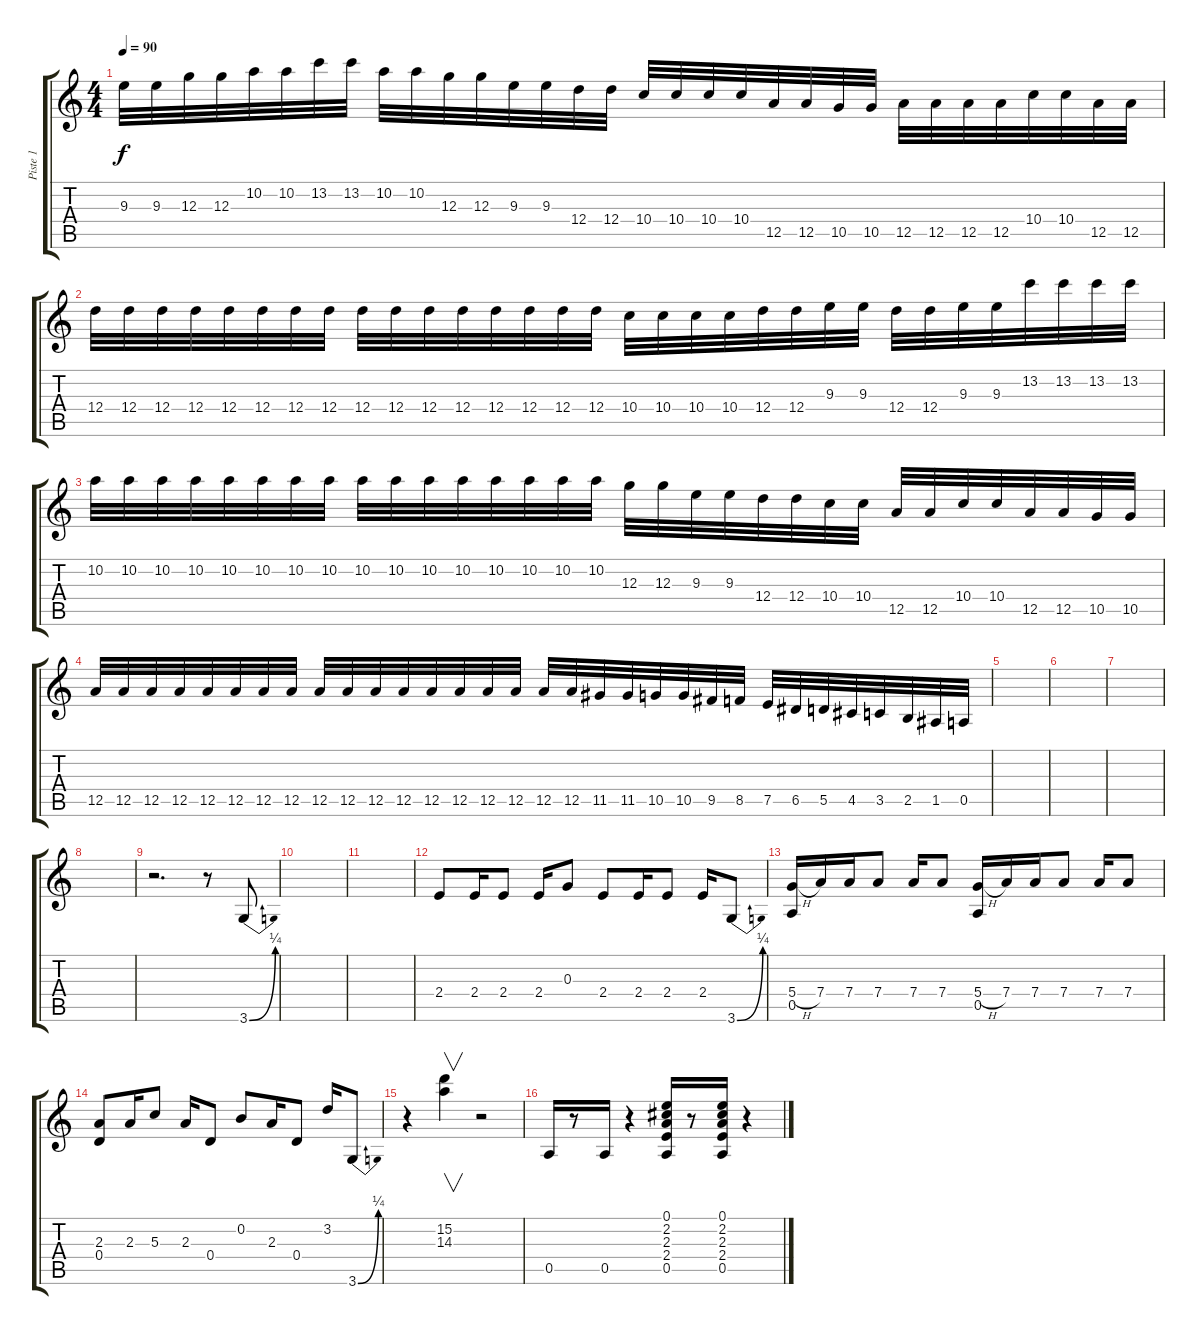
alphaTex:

\track ("Piste 1" "Piste 1") {instrument electricguitarclean}
\staff {score tabs}
\tuning (E4 B3 G3 D3 A2 E2) {hide}
\ts (4 4)
\tempo 90
\clef g2
\ks c
9.3.32{dy f} 9.3.32 12.3.32 12.3.32 10.2.32 10.2.32 13.2.32 13.2.32 10.2.32 10.2.32 12.3.32 12.3.32 9.3.32 9.3.32 12.4.32 12.4.32 10.4.32 10.4.32 10.4.32 10.4.32 12.5.32 12.5.32 10.5.32 10.5.32 12.5.32 12.5.32 12.5.32 12.5.32 10.4.32 10.4.32 12.5.32 12.5.32 |
12.4.32 12.4.32 12.4.32 12.4.32 12.4.32 12.4.32 12.4.32 12.4.32 12.4.32 12.4.32 12.4.32 12.4.32 12.4.32 12.4.32 12.4.32 12.4.32 10.4.32 10.4.32 10.4.32 10.4.32 12.4.32 12.4.32 9.3.32 9.3.32 12.4.32 12.4.32 9.3.32 9.3.32 13.2.32 13.2.32 13.2.32 13.2.32 |
10.2.32 10.2.32 10.2.32 10.2.32 10.2.32 10.2.32 10.2.32 10.2.32 10.2.32 10.2.32 10.2.32 10.2.32 10.2.32 10.2.32 10.2.32 10.2.32 12.3.32 12.3.32 9.3.32 9.3.32 12.4.32 12.4.32 10.4.32 10.4.32 12.5.32 12.5.32 10.4.32 10.4.32 12.5.32 12.5.32 10.5.32 10.5.32 |
12.5.32 12.5.32 12.5.32 12.5.32 12.5.32 12.5.32 12.5.32 12.5.32 12.5.32 12.5.32 12.5.32 12.5.32 12.5.32 12.5.32 12.5.32 12.5.32 12.5.32 12.5.32 11.5.32 11.5.32 10.5.32 10.5.32 9.5.32 8.5.32 7.5.32 6.5.32 5.5.32 4.5.32 3.5.32 2.5.32 1.5.32 0.5.32 |
|
|
|
|
r.2{d} r.8 3.6{be (bend 0 0 60 1)}.8 |
|
|
2.4.8 2.4.16 2.4.8 2.4.16 0.3.8 2.4.8 2.4.16 2.4.8 2.4.16 3.6{be (bend 0 0 60 1)}.8 |
(5.4{h} 0.5).16 7.4.16 7.4.16 7.4.8 7.4.16 7.4.8 (5.4{h} 0.5).16 7.4.16 7.4.16 7.4.8 7.4.16 7.4.8 |
(2.3 0.4).8 2.3.16 5.3.8 2.3.16 0.4.8 0.2.8 2.3.16 0.4.8 3.2.16 3.6{be (bend 0 0 60 1)}.8 |
r.4 (15.2 14.3).4{v} r.2 |
0.5.16 r.8 0.5.16 r.4 (0.1 2.2 2.3 2.4 0.5).16 r.8 (0.1 2.2 2.3 2.4 0.5).16 r.4
